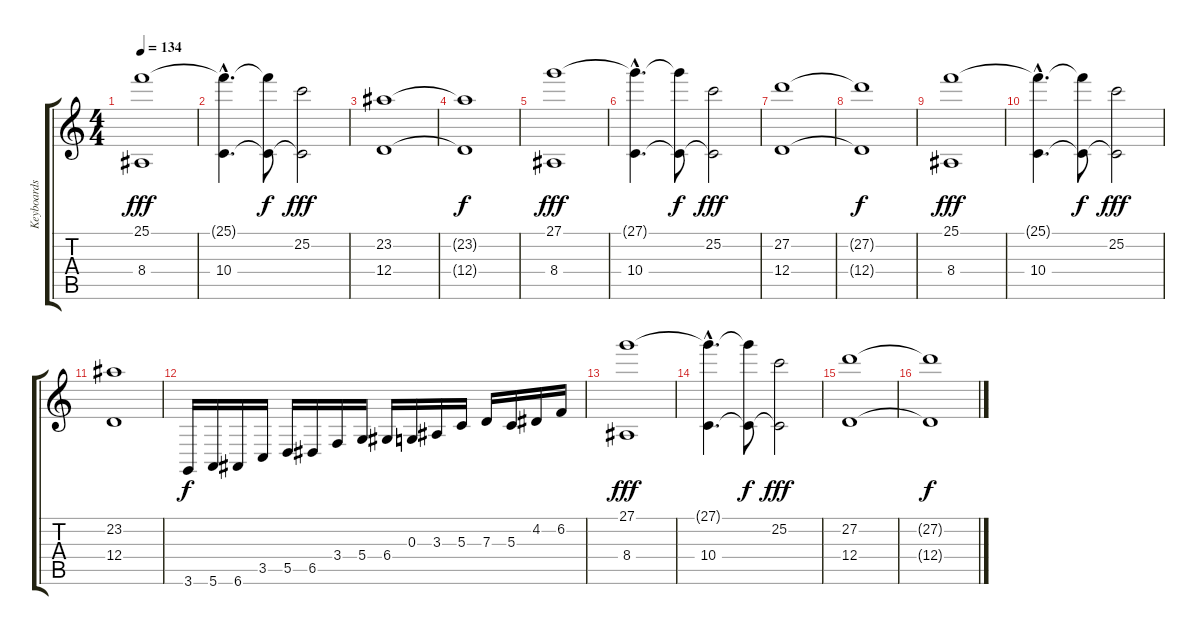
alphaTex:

\track ("Keyboards" "Keyboards") {instrument electricpiano1}
\staff {score tabs}
\tuning (E4 B3 G3 D3 A2 E2) {hide}
\ts (4 4)
\tempo 134
\clef g2
\ks c
(25.1 8.4).1{dy fff} |
(25.1{hac t} 10.4{hac}).4{d} (25.1{t} 10.4{t}).8{dy f} (25.2 10.4{t}).2{dy fff volume 3} |
(23.2 12.4).1{volume 7} |
(23.2{t} 12.4{t}).1{dy f} |
(27.1 8.4).1{dy fff volume 4 instrument synthstrings1} |
(27.1{hac t} 10.4{hac}).4{d} (27.1{t} 10.4{t}).8{dy f} (25.2 10.4{t}).2{dy fff} |
(27.2 12.4).1 |
(27.2{t} 12.4{t}).1{dy f} |
(25.1 8.4).1{dy fff} |
(25.1{hac t} 10.4{hac}).4{d} (25.1{t} 10.4{t}).8{dy f} (25.2 10.4{t}).2{dy fff volume 3} |
(23.2 12.4).1{volume 8} |
3.6.16{dy f} 5.6.16 6.6.16 3.5.16 5.5.16 6.5.16 3.4.16 5.4.16 6.4.16 0.3.16 3.3.16 5.3.16 7.3.16 5.3.16 4.2.16 6.2.16 |
(27.1 8.4).1{dy fff volume 4 instrument synthstrings1} |
(27.1{hac t} 10.4{hac}).4{d} (27.1{t} 10.4{t}).8{dy f} (25.2 10.4{t}).2{dy fff} |
(27.2 12.4).1 |
(27.2{t} 12.4{t}).1{dy f}
